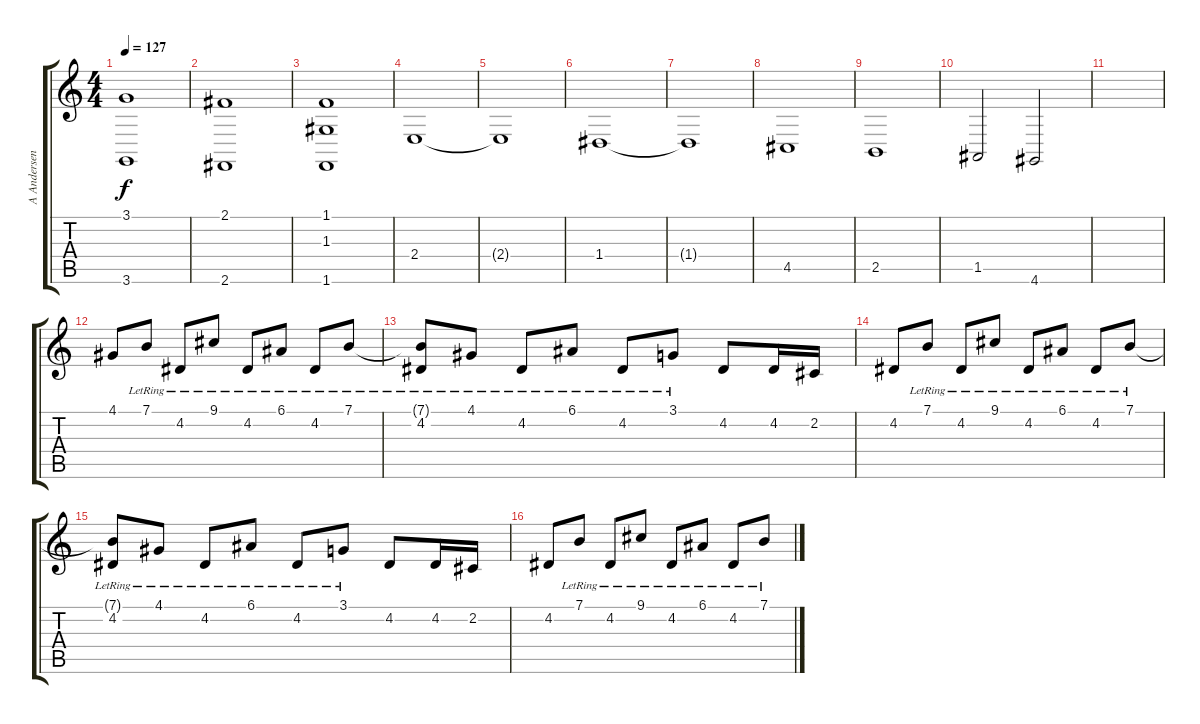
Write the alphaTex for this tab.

\track ("A Andersen" "A Andersen") {instrument churchorgan}
\staff {score tabs}
\tuning (E4 B3 G3 D3 A2 E2) {hide}
\ts (4 4)
\tempo 127
\clef g2
\ks c
(3.1 3.6).1{dy f} |
(2.1 2.6).1 |
(1.1 1.3 1.6).1 |
2.4.1{volume 9 balance 8 instrument stringensemble2} |
2.4{t}.1 |
1.4.1 |
1.4{t}.1 |
4.5.1 |
2.5.1 |
1.5.2 4.6.2 |
|
4.1.8{volume 7 instrument pad7halo} 7.1{lr}.8 4.2{lr}.8 9.1{lr}.8 4.2{lr}.8 6.1{lr}.8 4.2{lr}.8 7.1{lr}.8 |
(7.1{t} 4.2{lr}).8 4.1{lr}.8 4.2{lr}.8 6.1{lr}.8 4.2{lr}.8 3.1{lr}.8 4.2.8 4.2.16 2.2.16 |
4.2.8 7.1{lr}.8 4.2{lr}.8 9.1{lr}.8 4.2{lr}.8 6.1{lr}.8 4.2{lr}.8 7.1{lr}.8 |
(7.1{t} 4.2{lr}).8 4.1{lr}.8 4.2{lr}.8 6.1{lr}.8 4.2{lr}.8 3.1{lr}.8 4.2.8 4.2.16 2.2.16 |
4.2.8 7.1{lr}.8 4.2{lr}.8 9.1{lr}.8 4.2{lr}.8 6.1{lr}.8 4.2{lr}.8 7.1{lr}.8
